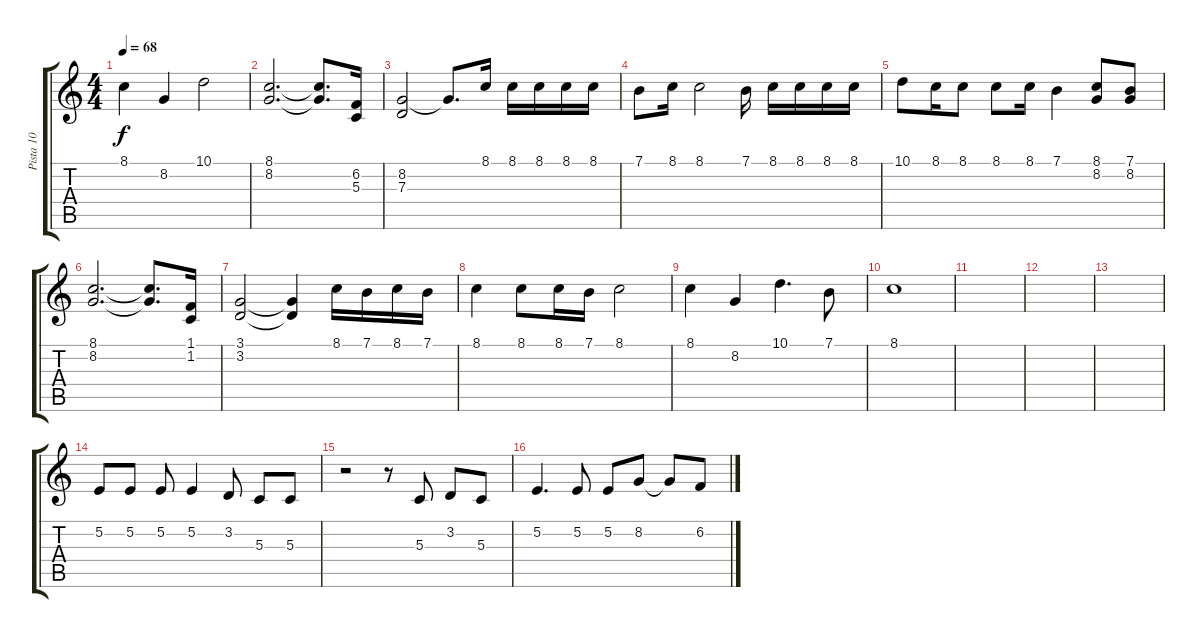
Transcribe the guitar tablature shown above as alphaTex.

\track ("Pista 10" "Pista 10") {instrument synthvoice}
\staff {score tabs}
\tuning (E4 B3 G3 D3 A2 E2) {hide}
\ts (4 4)
\tempo 68
\clef g2
\ks c
8.1.4{dy f} 8.2.4 10.1.2 |
(8.1 8.2).2{d} (8.1{t} 8.2{t}).8{d} (6.2 5.3).16 |
(8.2 7.3).2 8.2{t}.8{d} 8.1.16 8.1.16 8.1.16 8.1.16 8.1.16 |
7.1.8 8.1.16 8.1.2 7.1.16 8.1.16 8.1.16 8.1.16 8.1.16 |
10.1.8 8.1.16 8.1.8 8.1.8 8.1.16 7.1.4 (8.1 8.2).8 (7.1 8.2).8 |
(8.1 8.2).2{d} (8.1{t} 8.2{t}).8{d} (1.1 1.2).16 |
(3.1 3.2).2 (3.1{t} 3.2{t}).4 8.1.16 7.1.16 8.1.16 7.1.16 |
8.1.4 8.1.8 8.1.16 7.1.16 8.1.2 |
8.1.4 8.2.4 10.1.4{d} 7.1.8 |
8.1.1 |
|
|
|
5.2.8 5.2.8 5.2.8 5.2.4 3.2.8 5.3.8 5.3.8 |
r.2 r.8 5.3.8 3.2.8 5.3.8 |
5.2.4{d} 5.2.8 5.2.8 8.2.8 8.2{t}.8 6.2.8
